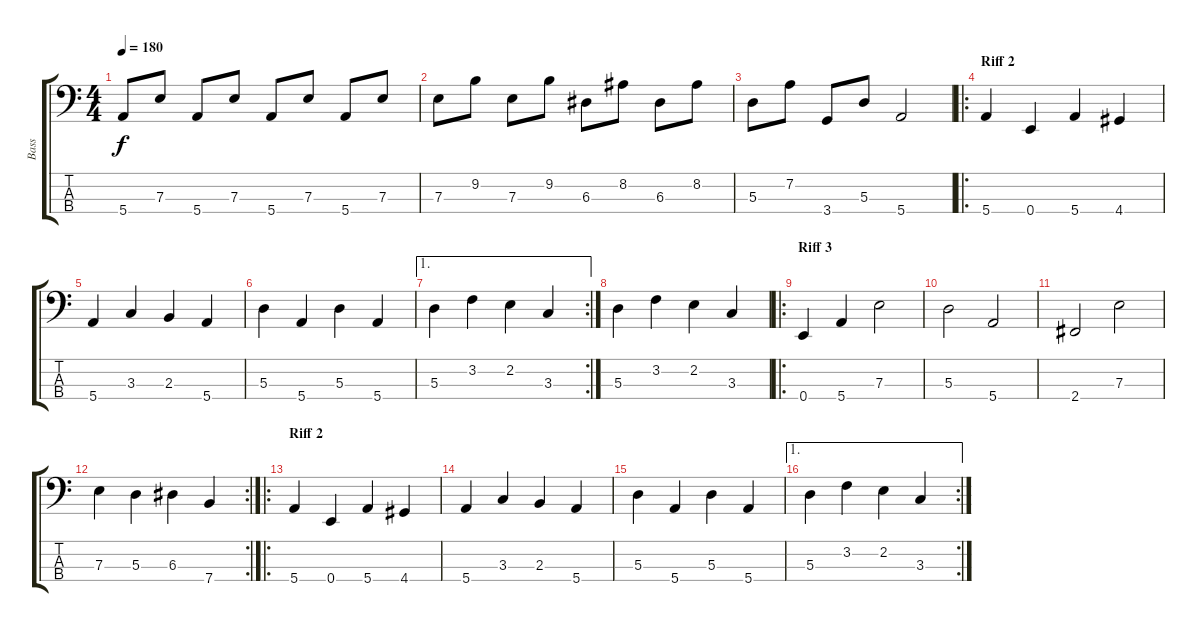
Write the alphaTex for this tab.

\track ("Bass" "Bass") {instrument electricbassfinger}
\staff {score tabs}
\tuning (G2 D2 A1 E1) {hide}
\ts (4 4)
\tempo 180
\clef f4
\ks c
5.4.8{dy f} 7.3.8 5.4.8 7.3.8 5.4.8 7.3.8 5.4.8 7.3.8 |
7.3.8 9.2.8 7.3.8 9.2.8 6.3.8 8.2.8 6.3.8 8.2.8 |
5.3.8 7.2.8 3.4.8 5.3.8 5.4.2 |
\ro
\section ("" "Riff 2")
5.4.4 0.4.4 5.4.4 4.4.4 |
5.4.4 3.3.4 2.3.4 5.4.4 |
5.3.4 5.4.4 5.3.4 5.4.4 |
\ae 1
\rc 2
5.3.4 3.2.4 2.2.4 3.3.4 |
5.3.4 3.2.4 2.2.4 3.3.4 |
\ro
\section ("" "Riff 3")
0.4.4 5.4.4 7.3.2 |
5.3.2 5.4.2 |
2.4.2 7.3.2 |
\rc 2
7.3.4 5.3.4 6.3.4 7.4.4 |
\ro
\section ("" "Riff 2")
5.4.4 0.4.4 5.4.4 4.4.4 |
5.4.4 3.3.4 2.3.4 5.4.4 |
5.3.4 5.4.4 5.3.4 5.4.4 |
\ae 1
\rc 2
5.3.4 3.2.4 2.2.4 3.3.4
